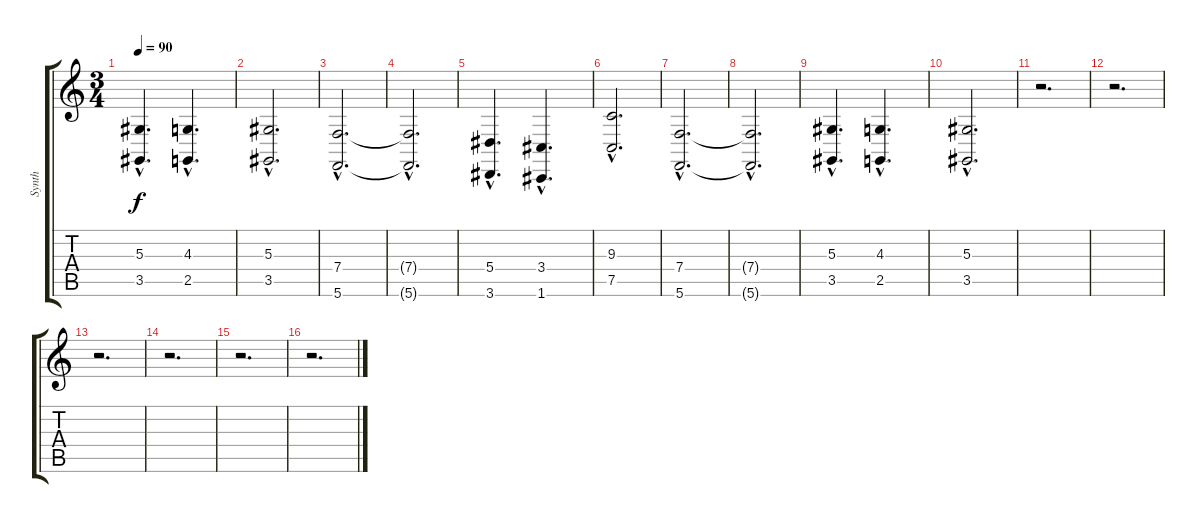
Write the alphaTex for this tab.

\track ("Synth" "Synth") {instrument synthbrass1}
\staff {score tabs}
\tuning (C4 G3 Eb3 Bb2 F2 C2) {hide}
\ts (3 4)
\tempo 90
\clef g2
\ks c
(5.3{hac} 3.5{hac}).4{d dy f} (4.3{hac} 2.5{hac}).4{d} |
(5.3{hac} 3.5{hac}).2{d} |
(7.4{hac} 5.6{hac}).2{d} |
(7.4{hac t} 5.6{hac t}).2{d} |
(5.4{hac} 3.6{hac}).4{d} (3.4{hac} 1.6{hac}).4{d} |
(9.3{hac} 7.5{hac}).2{d} |
(7.4{hac} 5.6{hac}).2{d} |
(7.4{hac t} 5.6{hac t}).2{d} |
(5.3{hac} 3.5{hac}).4{d} (4.3{hac} 2.5{hac}).4{d} |
(5.3{hac} 3.5{hac}).2{d} |
r.2{d} |
r.2{d} |
r.2{d} |
r.2{d} |
r.2{d} |
r.2{d}
